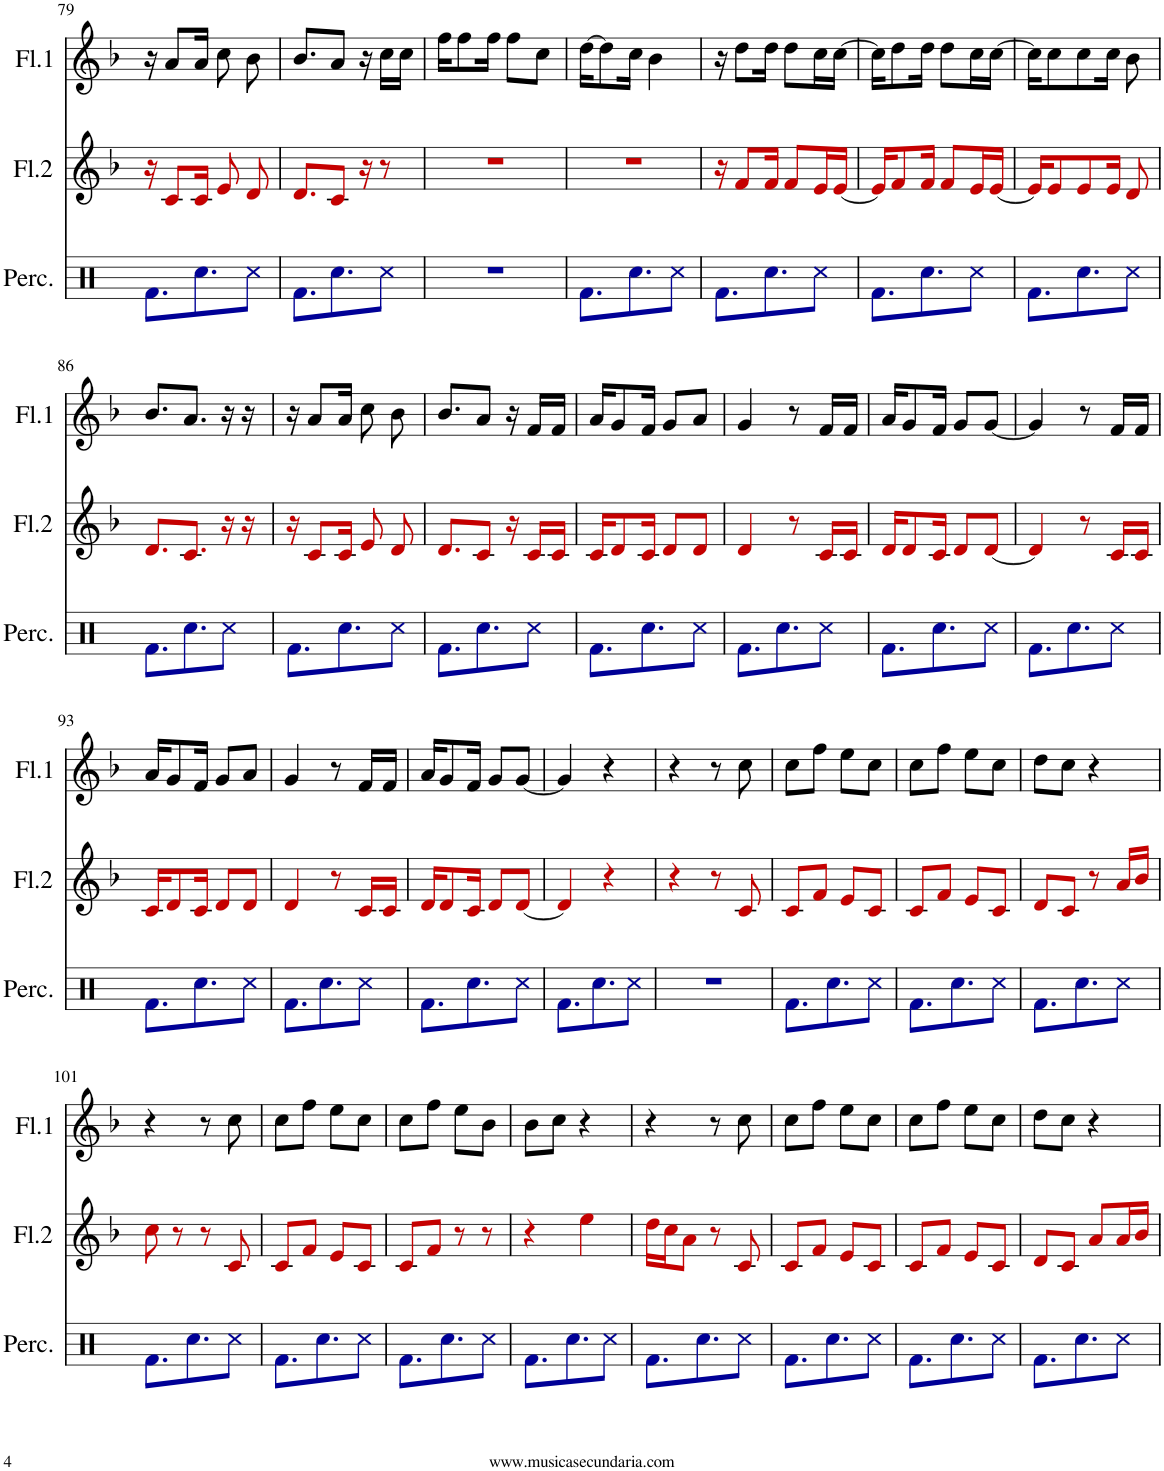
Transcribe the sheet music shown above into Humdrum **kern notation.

**kern	**kern	**kern
*part3	*part2	*part1
*staff3	*staff2	*staff1
*I"Percusión	*I"Flauta 2	*I"Flauta 1
*I'Perc.	*I'Fl.2	*I'Fl.1
!!LO:PB:g=z
*clefX	*clefG2	*clefG2
*k[]	*k[b-]	*k[b-]
*M2/4	*M2/4	*M2/4
=79	=79	=79
8.Rfi\L	16r	16r
.	8cj/L	8a/L
8.Rcci\	16cj/Jk	16a/Jk
.	8ej/	8cc\
8Rcci\J	8dj/	8b-\
=80	=80	=80
8.Rfi\L	8.dj/L	8.b-/L
8.Rcci\	8cj/J	8a/J
.	16r	16r
8Rcci\J	8r	16cc\LL
.	.	16cc\JJ
=81	=81	=81
2r	2r	16ff\KL
.	.	8ff\
.	.	16ff\Jk
.	.	8ff\L
.	.	8cc\J
=82	=82	=82
8.Rfi\L	2r	[16dd\KL
.	.	8dd\]
8.Rcci\	.	16cc\Jk
.	.	4b-\
8Rcci\J	.	.
=83	=83	=83
8.Rfi\L	16r	16r
.	8fj/L	8dd\L
8.Rcci\	16fj/Jk	16dd\Jk
.	8fj/L	8dd\L
8Rcci\J	16ej/L	16cc\L
.	[16ej/JJ	[16cc\JJ
=84	=84	=84
8.Rfi\L	16ej/KL]	16cc\KL]
.	8fj/	8dd\
8.Rcci\	16fj/Jk	16dd\Jk
.	8fj/L	8dd\L
8Rcci\J	16ej/L	16cc\L
.	[16ej/JJ	[16cc\JJ
=85	=85	=85
8.Rfi\L	16ej/KL]	16cc\KL]
.	8ej/	8cc\
8.Rcci\	8ej/	8cc\
.	16ej/Jk	16cc\Jk
8Rcci\J	8dj/	8b-\
!!LO:LB:g=z
=86	=86	=86
8.Rfi\L	8.dj/L	8.b-/L
8.Rcci\	8.cj/J	8.a/J
8Rcci\J	16r	16r
.	16r	16r
=87	=87	=87
8.Rfi\L	16r	16r
.	8cj/L	8a/L
8.Rcci\	16cj/Jk	16a/Jk
.	8ej/	8cc\
8Rcci\J	8dj/	8b-\
=88	=88	=88
8.Rfi\L	8.dj/L	8.b-/L
8.Rcci\	8cj/J	8a/J
.	16r	16r
8Rcci\J	16cj/LL	16f/LL
.	16cj/JJ	16f/JJ
=89	=89	=89
8.Rfi\L	16cj/KL	16a/KL
.	8dj/	8g/
8.Rcci\	16cj/Jk	16f/Jk
.	8dj/L	8g/L
8Rcci\J	8dj/J	8a/J
=90	=90	=90
8.Rfi\L	4dj/	4g/
8.Rcci\	.	.
.	8r	8r
8Rcci\J	16cj/LL	16f/LL
.	16cj/JJ	16f/JJ
=91	=91	=91
8.Rfi\L	16dj/KL	16a/KL
.	8dj/	8g/
8.Rcci\	16cj/Jk	16f/Jk
.	8dj/L	8g/L
8Rcci\J	[8dj/J	[8g/J
=92	=92	=92
8.Rfi\L	4dj/]	4g/]
8.Rcci\	.	.
.	8r	8r
8Rcci\J	16cj/LL	16f/LL
.	16cj/JJ	16f/JJ
!!LO:LB:g=z
=93	=93	=93
8.Rfi\L	16cj/KL	16a/KL
.	8dj/	8g/
8.Rcci\	16cj/Jk	16f/Jk
.	8dj/L	8g/L
8Rcci\J	8dj/J	8a/J
=94	=94	=94
8.Rfi\L	4dj/	4g/
8.Rcci\	.	.
.	8r	8r
8Rcci\J	16cj/LL	16f/LL
.	16cj/JJ	16f/JJ
=95	=95	=95
8.Rfi\L	16dj/KL	16a/KL
.	8dj/	8g/
8.Rcci\	16cj/Jk	16f/Jk
.	8dj/L	8g/L
8Rcci\J	[8dj/J	[8g/J
=96	=96	=96
8.Rfi\L	4dj/]	4g/]
8.Rcci\	.	.
.	4r	4r
8Rcci\J	.	.
=97	=97	=97
2r	4r	4r
.	8r	8r
.	8cj/	8cc\
=98	=98	=98
8.Rfi\L	8cj/L	8cc\L
.	8fj/J	8ff\J
8.Rcci\	.	.
.	8ej/L	8ee\L
8Rcci\J	8cj/J	8cc\J
=99	=99	=99
8.Rfi\L	8cj/L	8cc\L
.	8fj/J	8ff\J
8.Rcci\	.	.
.	8ej/L	8ee\L
8Rcci\J	8cj/J	8cc\J
=100	=100	=100
8.Rfi\L	8dj/L	8dd\L
.	8cj/J	8cc\J
8.Rcci\	.	.
.	8r	4r
8Rcci\J	16aj/LL	.
.	16b-j/JJ	.
!!LO:LB:g=z
=101	=101	=101
8.Rfi\L	8ccj\	4r
.	8r	.
8.Rcci\	.	.
.	8r	8r
8Rcci\J	8cj/	8cc\
=102	=102	=102
8.Rfi\L	8cj/L	8cc\L
.	8fj/J	8ff\J
8.Rcci\	.	.
.	8ej/L	8ee\L
8Rcci\J	8cj/J	8cc\J
=103	=103	=103
8.Rfi\L	8cj/L	8cc\L
.	8fj/J	8ff\J
8.Rcci\	.	.
.	8r	8ee\L
8Rcci\J	8r	8b-\J
=104	=104	=104
8.Rfi\L	4r	8b-\L
.	.	8cc\J
8.Rcci\	.	.
.	4eej\	4r
8Rcci\J	.	.
=105	=105	=105
8.Rfi\L	16ddj\LL	4r
.	16ccj\J	.
.	8aj\J	.
8.Rcci\	.	.
.	8r	8r
8Rcci\J	8cj/	8cc\
=106	=106	=106
8.Rfi\L	8cj/L	8cc\L
.	8fj/J	8ff\J
8.Rcci\	.	.
.	8ej/L	8ee\L
8Rcci\J	8cj/J	8cc\J
=107	=107	=107
8.Rfi\L	8cj/L	8cc\L
.	8fj/J	8ff\J
8.Rcci\	.	.
.	8ej/L	8ee\L
8Rcci\J	8cj/J	8cc\J
=108	=108	=108
8.Rfi\L	8dj/L	8dd\L
.	8cj/J	8cc\J
8.Rcci\	.	.
.	8aj/L	4r
8Rcci\J	16aj/L	.
.	16b-j/JJ	.
=	=	=
*-	*-	*-
